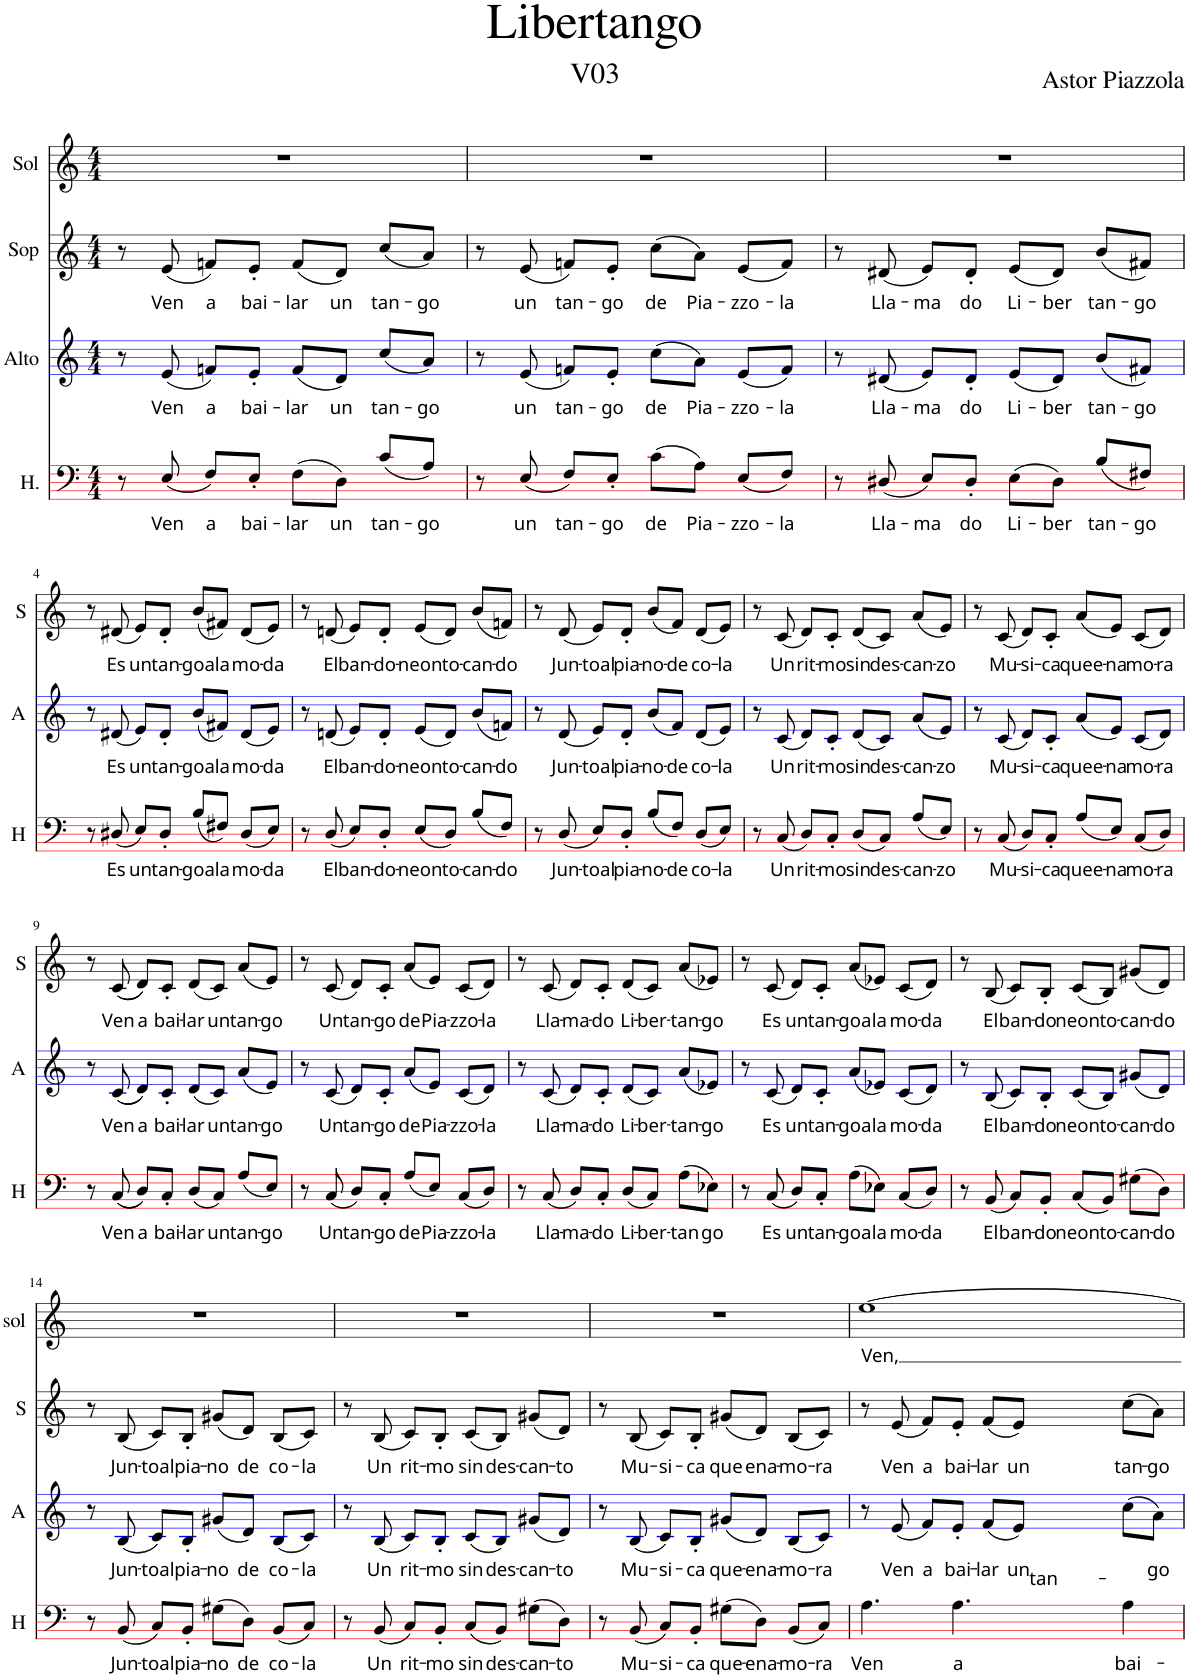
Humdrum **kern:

**kern	**text	**kern	**text	**kern	**text	**kern	**text
*part4	*part4	*part3	*part3	*part2	*part2	*part1	*part1
*staff4	*staff4	*staff3	*staff3	*staff2	*staff2	*staff1	*staff1
*I"H.	*	*I"Alto	*	*I"Sop	*	*I"Sol	*
*I'H	*	*I'A	*	*I'S	*	*I'sol	*
*stria5	*	*stria5	*	*	*	*	*
*clefF4	*	*clefG2	*	*clefG2	*	*clefG2	*
*	*	*	*	*Trd5c9	*	*	*
*k[]	*	*k[]	*	*k[]	*	*k[]	*
*M4/4	*	*M4/4	*	*M4/4	*	*M4/4	*
=1	=1	=1	=1	=1	=1	=1	=1
8r	.	8r	.	8r	.	1r	.
!	!LO:LY:b	!	!LO:LY:b	!	!LO:LY:b	!	!
(<8E/	Ven	(<8e/	Ven	(<8e/	Ven	.	.
!	!LO:LY:b	!	!LO:LY:b	!	!LO:LY:b	!	!
8F/L)	a	8fn/L)	a	8fn/L)	a	.	.
!	!LO:LY:b	!	!LO:LY:b	!	!LO:LY:b	!	!
8E'/J	bai-	8e'/J	bai-	8e'/J	bai-	.	.
!	!LO:LY:b	!	!LO:LY:b	!	!LO:LY:b	!	!
(8F\L	-lar	(8f/L	-lar	(8f/L	-lar	.	.
!	!LO:LY:b	!	!LO:LY:b	!	!LO:LY:b	!	!
8D\J)	un	8d/J)	un	8d/J)	un	.	.
!	!LO:LY:b	!	!LO:LY:b	!	!LO:LY:b	!	!
(<8c/L	tan-	(<8cc/L	tan-	(<8cc/L	tan-	.	.
!	!LO:LY:b	!	!LO:LY:b	!	!LO:LY:b	!	!
8A/J)	-go	8a/J)	-go	8a/J)	-go	.	.
=2	=2	=2	=2	=2	=2	=2	=2
8r	.	8r	.	8r	.	1r	.
!	!LO:LY:b	!	!LO:LY:b	!	!LO:LY:b	!	!
(<8E/	un	(<8e/	un	(<8e/	un	.	.
!	!LO:LY:b	!	!LO:LY:b	!	!LO:LY:b	!	!
8F/L)	tan-	8fn/L)	tan-	8fn/L)	tan-	.	.
!	!LO:LY:b	!	!LO:LY:b	!	!LO:LY:b	!	!
8E'/J	-go	8e'/J	-go	8e'/J	-go	.	.
!	!LO:LY:b	!	!LO:LY:b	!	!LO:LY:b	!	!
(8c\L	de	(8cc\L	de	(8cc\L	de	.	.
!	!LO:LY:b	!	!LO:LY:b	!	!LO:LY:b	!	!
8A\J)	Pia-	8a\J)	Pia-	8a\J)	Pia-	.	.
!	!LO:LY:b	!	!LO:LY:b	!	!LO:LY:b	!	!
(<8E/L	-zzo-	(<8e/L	-zzo-	(<8e/L	-zzo-	.	.
!	!LO:LY:b	!	!LO:LY:b	!	!LO:LY:b	!	!
8F/J)	-la	8f/J)	-la	8f/J)	-la	.	.
=3	=3	=3	=3	=3	=3	=3	=3
8r	.	8r	.	8r	.	1r	.
!	!LO:LY:b	!	!LO:LY:b	!	!LO:LY:b	!	!
(<8D#X/	Lla-	(<8d#X/	Lla-	(<8d#X/	Lla-	.	.
!	!LO:LY:b	!	!LO:LY:b	!	!LO:LY:b	!	!
8E/L)	-ma	8e/L)	-ma	8e/L)	-ma	.	.
!	!LO:LY:b	!	!LO:LY:b	!	!LO:LY:b	!	!
8D#'/J	do	8d#'/J	do	8d#'/J	do	.	.
!	!LO:LY:b	!	!LO:LY:b	!	!LO:LY:b	!	!
(8E\L	Li-	(8e/L	Li-	(8e/L	Li-	.	.
!	!LO:LY:b	!	!LO:LY:b	!	!LO:LY:b	!	!
8D#\J)	-ber	8d#/J)	-ber	8d#/J)	-ber	.	.
!	!LO:LY:b	!	!LO:LY:b	!	!LO:LY:b	!	!
(<8B/L	tan-	(<8b/L	tan-	(<8b/L	tan-	.	.
!	!LO:LY:b	!	!LO:LY:b	!	!LO:LY:b	!	!
8F#X/J)	-go	8f#X/J)	-go	8f#X/J)	-go	.	.
!!LO:LB:g=z
=4	=4	=4	=4	=4	=4	=4	=4
8r	.	8r	.	8r	.	1r	.
!	!LO:LY:b	!	!LO:LY:b	!	!LO:LY:b	!	!
(<8D#X/	Es	(<8d#X/	Es	(<8d#X/	Es	.	.
!	!LO:LY:b	!	!LO:LY:b	!	!LO:LY:b	!	!
8E/L)	un	8e/L)	un	8e/L)	un	.	.
!	!LO:LY:b	!	!LO:LY:b	!	!LO:LY:b	!	!
8D#'/J	tan-	8d#'/J	tan-	8d#'/J	tan-	.	.
!	!LO:LY:b	!	!LO:LY:b	!	!LO:LY:b	!	!
(<8B/L	-goa	(<8b/L	-goa	(<8b/L	-goa	.	.
!	!LO:LY:b	!	!LO:LY:b	!	!LO:LY:b	!	!
8F#X/J)	la	8f#X/J)	la	8f#X/J)	la	.	.
!	!LO:LY:b	!	!LO:LY:b	!	!LO:LY:b	!	!
(<8D#/L	mo-	(<8d#/L	mo-	(<8d#/L	mo-	.	.
!	!LO:LY:b	!	!LO:LY:b	!	!LO:LY:b	!	!
8E/J)	-da	8e/J)	-da	8e/J)	-da	.	.
=5	=5	=5	=5	=5	=5	=5	=5
8r	.	8r	.	8r	.	1r	.
!	!LO:LY:b	!	!LO:LY:b	!	!LO:LY:b	!	!
(<8D/	El	(<8dn/	El	(<8dn/	El	.	.
!	!LO:LY:b	!	!LO:LY:b	!	!LO:LY:b	!	!
8E/L)	ban-	8e/L)	ban-	8e/L)	ban-	.	.
!	!LO:LY:b	!	!LO:LY:b	!	!LO:LY:b	!	!
8D'/J	-do-	8d'/J	-do-	8d'/J	-do-	.	.
!	!LO:LY:b	!	!LO:LY:b	!	!LO:LY:b	!	!
(<8E/L	-neon	(<8e/L	-neon	(<8e/L	-neon	.	.
!	!LO:LY:b	!	!LO:LY:b	!	!LO:LY:b	!	!
8D/J)	to-	8d/J)	to-	8d/J)	to-	.	.
!	!LO:LY:b	!	!LO:LY:b	!	!LO:LY:b	!	!
(<8B/L	-can-	(<8b/L	-can-	(<8b/L	-can-	.	.
!	!LO:LY:b	!	!LO:LY:b	!	!LO:LY:b	!	!
8F/J)	-do	8fn/J)	-do	8fn/J)	-do	.	.
=6	=6	=6	=6	=6	=6	=6	=6
8r	.	8r	.	8r	.	1r	.
!	!LO:LY:b	!	!LO:LY:b	!	!LO:LY:b	!	!
(<8D/	Jun-	(<8d/	Jun-	(<8d/	Jun-	.	.
!	!LO:LY:b	!	!LO:LY:b	!	!LO:LY:b	!	!
8E/L)	-toal	8e/L)	-toal	8e/L)	-toal	.	.
!	!LO:LY:b	!	!LO:LY:b	!	!LO:LY:b	!	!
8D'/J	pia-	8d'/J	pia-	8d'/J	pia-	.	.
!	!LO:LY:b	!	!LO:LY:b	!	!LO:LY:b	!	!
(<8B/L	-no-	(<8b/L	-no-	(<8b/L	-no-	.	.
!	!LO:LY:b	!	!LO:LY:b	!	!LO:LY:b	!	!
8F/J)	-de	8f/J)	-de	8f/J)	-de	.	.
!	!LO:LY:b	!	!LO:LY:b	!	!LO:LY:b	!	!
(<8D/L	co-	(<8d/L	co-	(<8d/L	co-	.	.
!	!LO:LY:b	!	!LO:LY:b	!	!LO:LY:b	!	!
8E/J)	-la	8e/J)	-la	8e/J)	-la	.	.
=7	=7	=7	=7	=7	=7	=7	=7
8r	.	8r	.	8r	.	1r	.
!	!LO:LY:b	!	!LO:LY:b	!	!LO:LY:b	!	!
(<8C/	Un	(<8c/	Un	(<8c/	Un	.	.
!	!LO:LY:b	!	!LO:LY:b	!	!LO:LY:b	!	!
8D/L)	rit-	8d/L)	rit-	8d/L)	rit-	.	.
!	!LO:LY:b	!	!LO:LY:b	!	!LO:LY:b	!	!
8C'/J	-mo	8c'/J	-mo	8c'/J	-mo	.	.
!	!LO:LY:b	!	!LO:LY:b	!	!LO:LY:b	!	!
(<8D/L	sin	(<8d/L	sin	(<8d/L	sin	.	.
!	!LO:LY:b	!	!LO:LY:b	!	!LO:LY:b	!	!
8C/J)	des-	8c/J)	des-	8c/J)	des-	.	.
!	!LO:LY:b	!	!LO:LY:b	!	!LO:LY:b	!	!
(<8A/L	-can-	(<8a/L	-can-	(<8a/L	-can-	.	.
!	!LO:LY:b	!	!LO:LY:b	!	!LO:LY:b	!	!
8E/J)	-zo	8e/J)	-zo	8e/J)	-zo	.	.
=8	=8	=8	=8	=8	=8	=8	=8
8r	.	8r	.	8r	.	1r	.
!	!LO:LY:b	!	!LO:LY:b	!	!LO:LY:b	!	!
(<8C/	Mu-	(<8c/	Mu-	(<8c/	Mu-	.	.
!	!LO:LY:b	!	!LO:LY:b	!	!LO:LY:b	!	!
8D/L)	-si-	8d/L)	-si-	8d/L)	-si-	.	.
!	!LO:LY:b	!	!LO:LY:b	!	!LO:LY:b	!	!
8C'/J	-ca	8c'/J	-ca	8c'/J	-ca	.	.
!	!LO:LY:b	!	!LO:LY:b	!	!LO:LY:b	!	!
(<8A/L	quee-	(<8a/L	quee-	(<8a/L	quee-	.	.
!	!LO:LY:b	!	!LO:LY:b	!	!LO:LY:b	!	!
8E/J)	-na	8e/J)	-na	8e/J)	-na	.	.
!	!LO:LY:b	!	!LO:LY:b	!	!LO:LY:b	!	!
(<8C/L	mo-	(<8c/L	mo-	(<8c/L	mo-	.	.
!	!LO:LY:b	!	!LO:LY:b	!	!LO:LY:b	!	!
8D/J)	-ra	8d/J)	-ra	8d/J)	-ra	.	.
!!LO:LB:g=z
=9	=9	=9	=9	=9	=9	=9	=9
8r	.	8r	.	8r	.	1r	.
!	!LO:LY:b	!	!LO:LY:b	!	!LO:LY:b	!	!
(<(<8C/	Ven	(<(<8c/	Ven	(<(<8c/	Ven	.	.
!	!LO:LY:b	!	!LO:LY:b	!	!LO:LY:b	!	!
8D/L))	a	8d/L))	a	8d/L))	a	.	.
!	!LO:LY:b	!	!LO:LY:b	!	!LO:LY:b	!	!
8C'/J	bai-	8c'/J	bai-	8c'/J	bai-	.	.
!	!LO:LY:b	!	!LO:LY:b	!	!LO:LY:b	!	!
(<8D/L	-lar	(<8d/L	-lar	(<8d/L	-lar	.	.
!	!LO:LY:b	!	!LO:LY:b	!	!LO:LY:b	!	!
8C/J)	un	8c/J)	un	8c/J)	un	.	.
!	!LO:LY:b	!	!LO:LY:b	!	!LO:LY:b	!	!
(<8A/L	tan-	(<8a/L	tan-	(<8a/L	tan-	.	.
!	!LO:LY:b	!	!LO:LY:b	!	!LO:LY:b	!	!
8E/J)	-go	8e/J)	-go	8e/J)	-go	.	.
=10	=10	=10	=10	=10	=10	=10	=10
8r	.	8r	.	8r	.	1r	.
!	!LO:LY:b	!	!LO:LY:b	!	!LO:LY:b	!	!
(<8C/	Un	(<8c/	Un	(<8c/	Un	.	.
!	!LO:LY:b	!	!LO:LY:b	!	!LO:LY:b	!	!
8D/L)	tan-	8d/L)	tan-	8d/L)	tan-	.	.
!	!LO:LY:b	!	!LO:LY:b	!	!LO:LY:b	!	!
8C'/J	-go	8c'/J	-go	8c'/J	-go	.	.
!	!LO:LY:b	!	!LO:LY:b	!	!LO:LY:b	!	!
(<8A/L	de	(<8a/L	de	(<8a/L	de	.	.
!	!LO:LY:b	!	!LO:LY:b	!	!LO:LY:b	!	!
8E/J)	Pia-	8e/J)	Pia-	8e/J)	Pia-	.	.
!	!LO:LY:b	!	!LO:LY:b	!	!LO:LY:b	!	!
(<8C/L	-zzo-	(<8c/L	-zzo-	(<8c/L	-zzo-	.	.
!	!LO:LY:b	!	!LO:LY:b	!	!LO:LY:b	!	!
8D/J)	-la	8d/J)	-la	8d/J)	-la	.	.
=11	=11	=11	=11	=11	=11	=11	=11
8r	.	8r	.	8r	.	1r	.
!	!LO:LY:b	!	!LO:LY:b	!	!LO:LY:b	!	!
(<8C/	Lla-	(<8c/	Lla-	(<8c/	Lla-	.	.
!	!LO:LY:b	!	!LO:LY:b	!	!LO:LY:b	!	!
8D/L)	-ma-	8d/L)	-ma-	8d/L)	-ma-	.	.
!	!LO:LY:b	!	!LO:LY:b	!	!LO:LY:b	!	!
8C'/J	-do	8c'/J	-do	8c'/J	-do	.	.
!	!LO:LY:b	!	!LO:LY:b	!	!LO:LY:b	!	!
(<8D/L	Li-	(<8d/L	Li-	(<8d/L	Li-	.	.
!	!LO:LY:b	!	!LO:LY:b	!	!LO:LY:b	!	!
8C/J)	-ber-	8c/J)	-ber-	8c/J)	-ber-	.	.
!	!LO:LY:b	!	!LO:LY:b	!	!LO:LY:b	!	!
(>8A\L	-tan	(<8a/L	-tan-	(<8a/L	-tan-	.	.
!	!LO:LY:b	!	!LO:LY:b	!	!LO:LY:b	!	!
8E-X\J)	go	8e-X/J)	-go	8e-X/J)	-go	.	.
=12	=12	=12	=12	=12	=12	=12	=12
8r	.	8r	.	8r	.	1r	.
!	!LO:LY:b	!	!LO:LY:b	!	!LO:LY:b	!	!
(<8C/	Es	(<8c/	Es	(<8c/	Es	.	.
!	!LO:LY:b	!	!LO:LY:b	!	!LO:LY:b	!	!
8D/L)	un	8d/L)	un	8d/L)	un	.	.
!	!LO:LY:b	!	!LO:LY:b	!	!LO:LY:b	!	!
8C'/J	tan-	8c'/J	tan-	8c'/J	tan-	.	.
!	!LO:LY:b	!	!LO:LY:b	!	!LO:LY:b	!	!
(>8A\L	-goa	(<8a/L	-goa	(<8a/L	-goa	.	.
!	!LO:LY:b	!	!LO:LY:b	!	!LO:LY:b	!	!
8E-X\J)	la	8e-X/J)	la	8e-X/J)	la	.	.
!	!LO:LY:b	!	!LO:LY:b	!	!LO:LY:b	!	!
(<8C/L	mo-	(<8c/L	mo-	(<8c/L	mo-	.	.
!	!LO:LY:b	!	!LO:LY:b	!	!LO:LY:b	!	!
8D/J)	-da	8d/J)	-da	8d/J)	-da	.	.
=13	=13	=13	=13	=13	=13	=13	=13
8r	.	8r	.	8r	.	1r	.
!	!LO:LY:b	!	!LO:LY:b	!	!LO:LY:b	!	!
(<8BB/	El	(<8B/	El	(<8B/	El	.	.
!	!LO:LY:b	!	!LO:LY:b	!	!LO:LY:b	!	!
8C/L)	ban-	8c/L)	ban-	8c/L)	ban-	.	.
!	!LO:LY:b	!	!LO:LY:b	!	!LO:LY:b	!	!
8BB'/J	-do	8B'/J	-do	8B'/J	-do	.	.
!	!LO:LY:b	!	!LO:LY:b	!	!LO:LY:b	!	!
(<8C/L	neon	(<8c/L	neon	(<8c/L	neon	.	.
!	!LO:LY:b	!	!LO:LY:b	!	!LO:LY:b	!	!
8BB/J)	to-	8B/J)	to-	8B/J)	to-	.	.
!	!LO:LY:b	!	!LO:LY:b	!	!LO:LY:b	!	!
(>8G#X\L	-can-	(<8g#X/L	-can-	(<8g#X/L	-can-	.	.
!	!LO:LY:b	!	!LO:LY:b	!	!LO:LY:b	!	!
8D\J)	-do	8d/J)	-do	8d/J)	-do	.	.
!!LO:LB:g=z
=14	=14	=14	=14	=14	=14	=14	=14
8r	.	8r	.	8r	.	1r	.
!	!LO:LY:b	!	!LO:LY:b	!	!LO:LY:b	!	!
(<8BB/	Jun-	(<8B/	Jun-	(<8B/	Jun-	.	.
!	!LO:LY:b	!	!LO:LY:b	!	!LO:LY:b	!	!
8C/L)	-toal	8c/L)	-toal	8c/L)	-toal	.	.
!	!LO:LY:b	!	!LO:LY:b	!	!LO:LY:b	!	!
8BB'/J	pia-	8B'/J	pia-	8B'/J	pia-	.	.
!	!LO:LY:b	!	!LO:LY:b	!	!LO:LY:b	!	!
(>8G#X\L	-no	(<8g#X/L	-no	(<8g#X/L	-no	.	.
!	!LO:LY:b	!	!LO:LY:b	!	!LO:LY:b	!	!
8D\J)	de	8d/J)	de	8d/J)	de	.	.
!	!LO:LY:b	!	!LO:LY:b	!	!LO:LY:b	!	!
(<8BB/L	co-	(<8B/L	co-	(<8B/L	co-	.	.
!	!LO:LY:b	!	!LO:LY:b	!	!LO:LY:b	!	!
8C/J)	-la	8c/J)	-la	8c/J)	-la	.	.
=15	=15	=15	=15	=15	=15	=15	=15
8r	.	8r	.	8r	.	1r	.
!	!LO:LY:b	!	!LO:LY:b	!	!LO:LY:b	!	!
(<8BB/	Un	(<8B/	Un	(<8B/	Un	.	.
!	!LO:LY:b	!	!LO:LY:b	!	!LO:LY:b	!	!
8C/L)	rit-	8c/L)	rit-	8c/L)	rit-	.	.
!	!LO:LY:b	!	!LO:LY:b	!	!LO:LY:b	!	!
8BB'/J	-mo	8B'/J	-mo	8B'/J	-mo	.	.
!	!LO:LY:b	!	!LO:LY:b	!	!LO:LY:b	!	!
(<8C/L	sin	(<8c/L	sin	(<8c/L	sin	.	.
!	!LO:LY:b	!	!LO:LY:b	!	!LO:LY:b	!	!
8BB/J)	des-	8B/J)	des-	8B/J)	des-	.	.
!	!LO:LY:b	!	!LO:LY:b	!	!LO:LY:b	!	!
(>8G#X\L	-can-	(<8g#X/L	-can-	(<8g#X/L	-can-	.	.
!	!LO:LY:b	!	!LO:LY:b	!	!LO:LY:b	!	!
8D\J)	-to	8d/J)	-to	8d/J)	-to	.	.
=16	=16	=16	=16	=16	=16	=16	=16
8r	.	8r	.	8r	.	1r	.
!	!LO:LY:b	!	!LO:LY:b	!	!LO:LY:b	!	!
(<8BB/	Mu-	(<8B/	Mu-	(<8B/	Mu-	.	.
!	!LO:LY:b	!	!LO:LY:b	!	!LO:LY:b	!	!
8C/L)	-si-	8c/L)	-si-	8c/L)	-si-	.	.
!	!LO:LY:b	!	!LO:LY:b	!	!LO:LY:b	!	!
8BB'/J	-ca	8B'/J	-ca	8B'/J	-ca	.	.
!	!LO:LY:b	!	!LO:LY:b	!	!LO:LY:b	!	!
(>8G#X\L	que-	(<8g#X/L	que-	(<8g#X/L	que	.	.
!	!LO:LY:b	!	!LO:LY:b	!	!LO:LY:b	!	!
8D\J)	-ena-	8d/J)	-ena-	8d/J)	ena-	.	.
!	!LO:LY:b	!	!LO:LY:b	!	!LO:LY:b	!	!
(<8BB/L	-mo-	(<8B/L	-mo-	(<8B/L	-mo-	.	.
!	!LO:LY:b	!	!LO:LY:b	!	!LO:LY:b	!	!
8C/J)	-ra	8c/J)	-ra	8c/J)	-ra	.	.
=17	=17	=17	=17	=17	=17	=17	=17
!	!LO:LY:b	!	!	!	!	!	!LO:LY:b
4.A\	Ven	8r	.	8r	.	[>1ee	Ven,
!	!	!	!LO:LY:b	!	!LO:LY:b	!	!
.	.	(<8e/	Ven	(<8e/	Ven	.	.
!	!	!	!LO:LY:b	!	!LO:LY:b	!	!
.	.	8f/L)	a	8f/L)	a	.	.
!	!LO:LY:b	!	!LO:LY:b	!	!LO:LY:b	!	!
4.A\	a	8e'/J	bai-	8e'/J	bai-	.	.
!	!	!	!LO:LY:b	!	!LO:LY:b	!	!
.	.	(<8f/L	-lar	(<8f/L	-lar	.	.
!	!	!	!LO:LY:b	!	!LO:LY:b	!	!
.	.	8e/J)	un	8e/J)	un	.	.
!	!LO:LY:b	!	!LO:LY:b	!	!LO:LY:b	!	!
4A\	bai-	(>8cc\L	tan-	(>8cc\L	tan-	.	.
!	!	!	!LO:LY:b	!	!LO:LY:b	!	!
.	.	8a\J)	-go	8a\J)	-go	.	.
=	=	=	=	=	=	=	=
*-	*-	*-	*-	*-	*-	*-	*-
